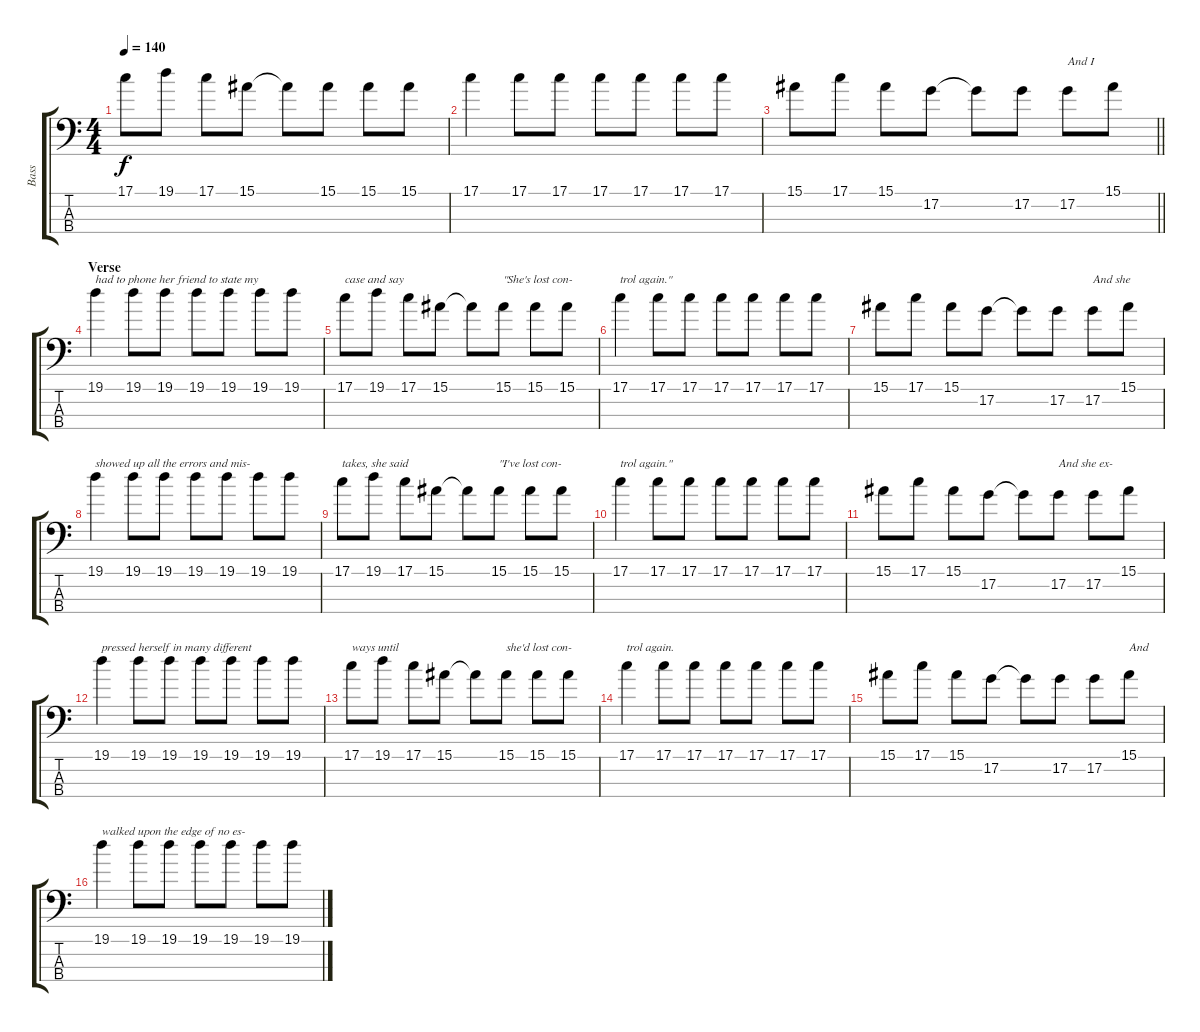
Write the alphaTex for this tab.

\track ("Bass" "Bass") {instrument electricbassfinger}
\staff {score tabs}
\tuning (G2 D2 A1 E1) {hide}
\ts (4 4)
\tempo 140
\clef f4
\ks c
17.1.8{dy f} 19.1.8 17.1.8 15.1.8 15.1{t}.8 15.1.8 15.1.8 15.1.8 |
17.1.4 17.1.8 17.1.8 17.1.8 17.1.8 17.1.8 17.1.8 |
\barLineRight lightlight
15.1.8 17.1.8 15.1.8 17.2.8 17.2{t}.8 17.2.8 17.2.8{txt "And I"} 15.1.8 |
\section ("" "Verse")
19.1.4{txt "had to phone her friend to state my"} 19.1.8 19.1.8 19.1.8 19.1.8 19.1.8 19.1.8 |
17.1.8{txt "case and say"} 19.1.8 17.1.8 15.1.8 15.1{t}.8 15.1.8{txt "\"She's lost con-"} 15.1.8 15.1.8 |
17.1.4{txt "trol again.\""} 17.1.8 17.1.8 17.1.8 17.1.8 17.1.8 17.1.8 |
15.1.8 17.1.8 15.1.8 17.2.8 17.2{t}.8 17.2.8 17.2.8{txt "And she"} 15.1.8 |
19.1.4{txt "showed up all the errors and mis-"} 19.1.8 19.1.8 19.1.8 19.1.8 19.1.8 19.1.8 |
17.1.8{txt "takes, she said"} 19.1.8 17.1.8 15.1.8 15.1{t}.8 15.1.8{txt "\"I've lost con-"} 15.1.8 15.1.8 |
17.1.4{txt "trol again.\""} 17.1.8 17.1.8 17.1.8 17.1.8 17.1.8 17.1.8 |
15.1.8 17.1.8 15.1.8 17.2.8 17.2{t}.8 17.2.8{txt "And she ex-"} 17.2.8 15.1.8 |
19.1.4{txt "pressed herself in many different"} 19.1.8 19.1.8 19.1.8 19.1.8 19.1.8 19.1.8 |
17.1.8{txt "ways until"} 19.1.8 17.1.8 15.1.8 15.1{t}.8 15.1.8{txt "she'd lost con-"} 15.1.8 15.1.8 |
17.1.4{txt "trol again."} 17.1.8 17.1.8 17.1.8 17.1.8 17.1.8 17.1.8 |
15.1.8 17.1.8 15.1.8 17.2.8 17.2{t}.8 17.2.8 17.2.8 15.1.8{txt "And"} |
19.1.4{txt "walked upon the edge of no es-"} 19.1.8 19.1.8 19.1.8 19.1.8 19.1.8 19.1.8
